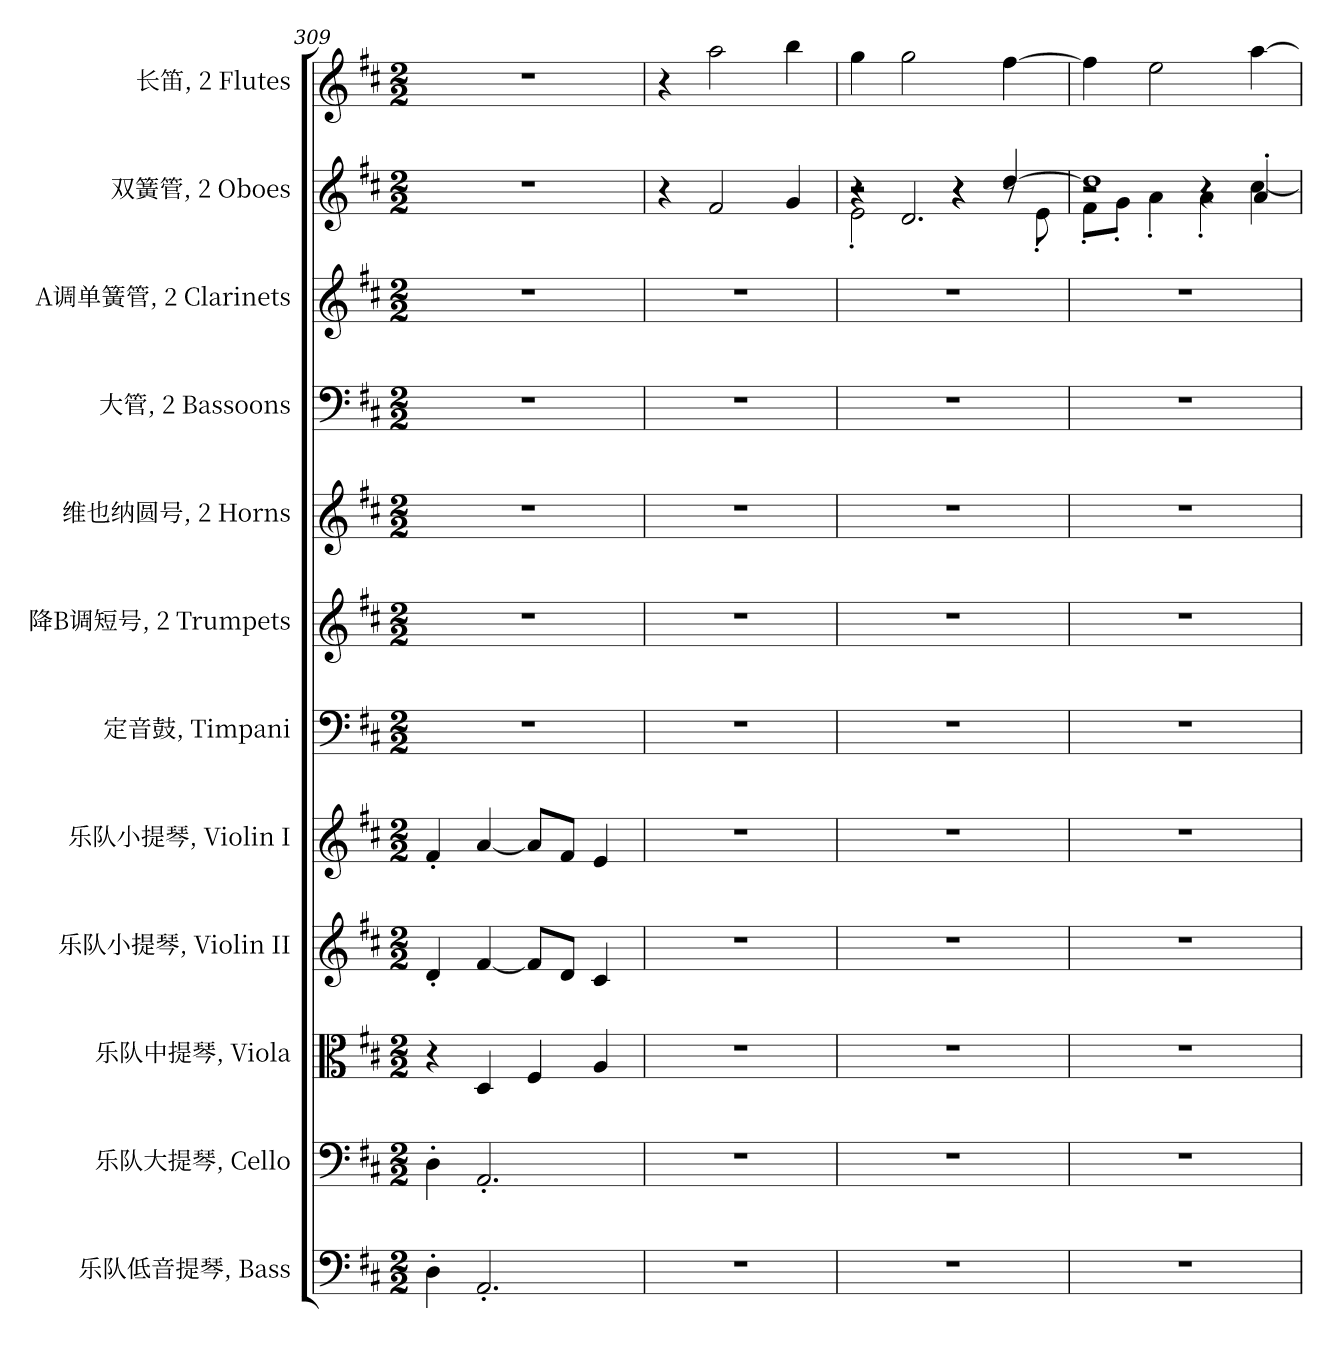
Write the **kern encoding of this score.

**kern	**kern	**kern	**kern	**kern	**kern	**kern	**kern	**kern	**kern	**kern	**kern
*part12	*part11	*part10	*part9	*part8	*part7	*part6	*part5	*part4	*part3	*part2	*part1
*staff12	*staff11	*staff10	*staff9	*staff8	*staff7	*staff6	*staff5	*staff4	*staff3	*staff2	*staff1
*I"乐队低音提琴, Bass	*I"乐队大提琴, Cello	*I"乐队中提琴, Viola	*I"乐队小提琴, Violin II	*I"乐队小提琴, Violin I	*I"定音鼓, Timpani	*I"降B调短号, 2 Trumpets	*I"维也纳圆号, 2 Horns	*I"大管, 2 Bassoons	*I"A调单簧管, 2 Clarinets	*I"双簧管, 2 Oboes	*I"长笛, 2 Flutes
*	*	*	*	*	*I'Timp.	*	*	*I'Bsn.	*I'A Cl.	*I'Ob.	*I'Fl.
!!LO:PB:g=z
*clefF4	*clefF4	*clefC3	*clefG2	*clefG2	*clefF4	*clefG2	*clefG2	*clefF4	*clefG2	*clefG2	*clefG2
*ITrd7c12	*	*	*	*	*	*ITrd1c2	*ITrd4c7	*	*ITrd2c3	*	*
*k[f#c#]	*k[f#c#]	*k[f#c#]	*k[f#c#]	*k[f#c#]	*k[f#c#]	*k[]	*k[f#]	*k[f#c#]	*k[f#c#g#d#a#]	*k[f#c#]	*k[f#c#]
*M2/2	*M2/2	*M2/2	*M2/2	*M2/2	*M2/2	*M2/2	*M2/2	*M2/2	*M2/2	*M2/2	*M2/2
=309	=309	=309	=309	=309	=309	=309	=309	=309	=309	=309	=309
4DD'\	4D'\	4r	4d'/	4f#'/	1r	1r	1r	1r	1r	1r	1r
2.AAA'/	2.AA'/	4D/	[4f#/	[4a/	.	.	.	.	.	.	.
.	.	4F#/	8f#/L]	8a/L]	.	.	.	.	.	.	.
.	.	.	8d/J	8f#/J	.	.	.	.	.	.	.
.	.	4A/	4c#/	4e/	.	.	.	.	.	.	.
=310	=310	=310	=310	=310	=310	=310	=310	=310	=310	=310	=310
1r	1r	1r	1r	1r	1r	1r	1r	1r	1r	4r	4r
.	.	.	.	.	.	.	.	.	.	2f#/	2aa\
.	.	.	.	.	.	.	.	.	.	4g/	4bb\
=311	=311	=311	=311	=311	=311	=311	=311	=311	=311	=311	=311
*	*	*	*	*	*	*	*	*	*	*^	*
*	*	*	*	*	*	*	*	*	*	*	*^	*
1r	1r	1r	1r	1r	1r	1r	1r	1r	1r	2r	2e'\	4r	4gg\
.	.	.	.	.	.	.	.	.	.	.	.	2.d/	2gg\
.	.	.	.	.	.	.	.	.	.	4r	4r	.	.
.	.	.	.	.	.	.	.	.	.	[4dd/	8r	.	[4ff#\
.	.	.	.	.	.	.	.	.	.	.	8e'\	.	.
=312	=312	=312	=312	=312	=312	=312	=312	=312	=312	=312	=312	=312	=312
1r	1r	1r	1r	1r	1r	1r	1r	1r	1r	1dd]	8f#'\L	2r	4ff#\]
.	.	.	.	.	.	.	.	.	.	.	8g'\J	.	.
.	.	.	.	.	.	.	.	.	.	.	4a'\	.	2ee\
.	.	.	.	.	.	.	.	.	.	.	4a'\	4r	.
.	.	.	.	.	.	.	.	.	.	.	[4cc#\	4a'/	[4aa\
*	*	*	*	*	*	*	*	*	*	*v	*v	*v	*
=	=	=	=	=	=	=	=	=	=	=	=
*-	*-	*-	*-	*-	*-	*-	*-	*-	*-	*-	*-
